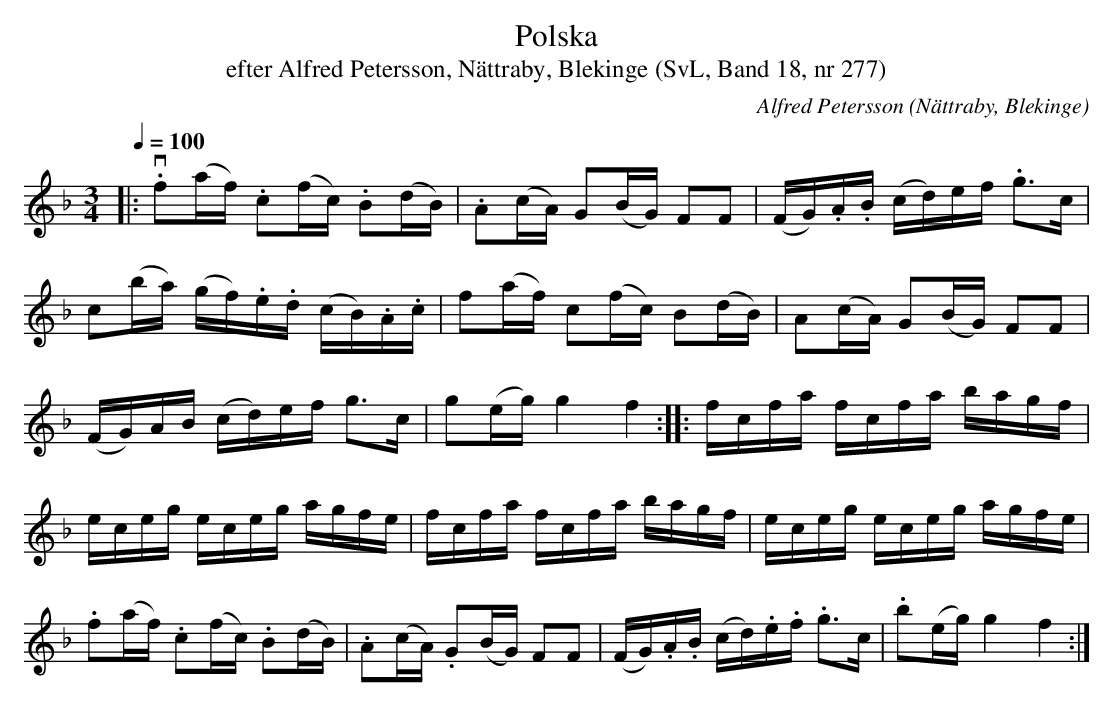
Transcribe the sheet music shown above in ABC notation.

X:1
T:Polska
T:efter Alfred Petersson, Nättraby, Blekinge (SvL, Band 18, nr 277)
O:Nättraby, Blekinge
C:Alfred Petersson
M:3/4
L:1/16
Q:1/4=100
K:F
|:v.f2(af) .c2(fc) .B2(dB)|.A2(cA) G2(BG) F2F2|(FG).A.B (cd)ef .g3c|
c2(ba) (gf).e.d (cB).A.c|f2(af) c2(fc) B2(dB)|A2(cA) G2(BG) F2F2|
(FG)AB (cd)ef g3c|g2(eg) g4 f4::fcfa fcfa bagf|
eceg eceg agfe|fcfa fcfa bagf|eceg eceg agfe|
.f2(af) .c2(fc) .B2(dB)|.A2(cA) .G2(BG) F2F2|(FG).A.B (cd).e.f .g3c|.b2(eg) g4 f4:|
